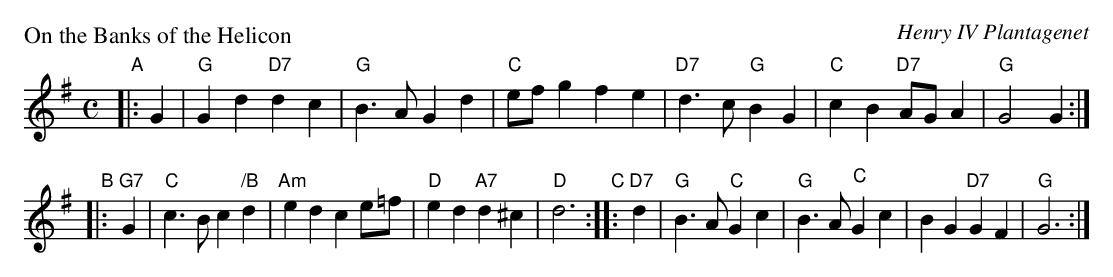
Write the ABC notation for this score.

X:1
P: On the Banks of the Helicon
C: Henry IV Plantagenet
M: C
L: 1/4
K: G
"A"|: G | "G"Gd "D7"dc | "G"B>A Gd | "C"e/f/g fe | "D7"d>c "G"BG | "C"cB "D7"A/G/A | "G"G2 G :|
"B"|: "G7"G | "C"c>B c"/B"d | "Am"ed ce/=f/ | "D"ed "A7"d^c | "D"d3 \
"C":: "D7"d | "G"B>A "C"Gc | "G"B>A "C"Gc | BG "D7"GF | "G"G3 :|
